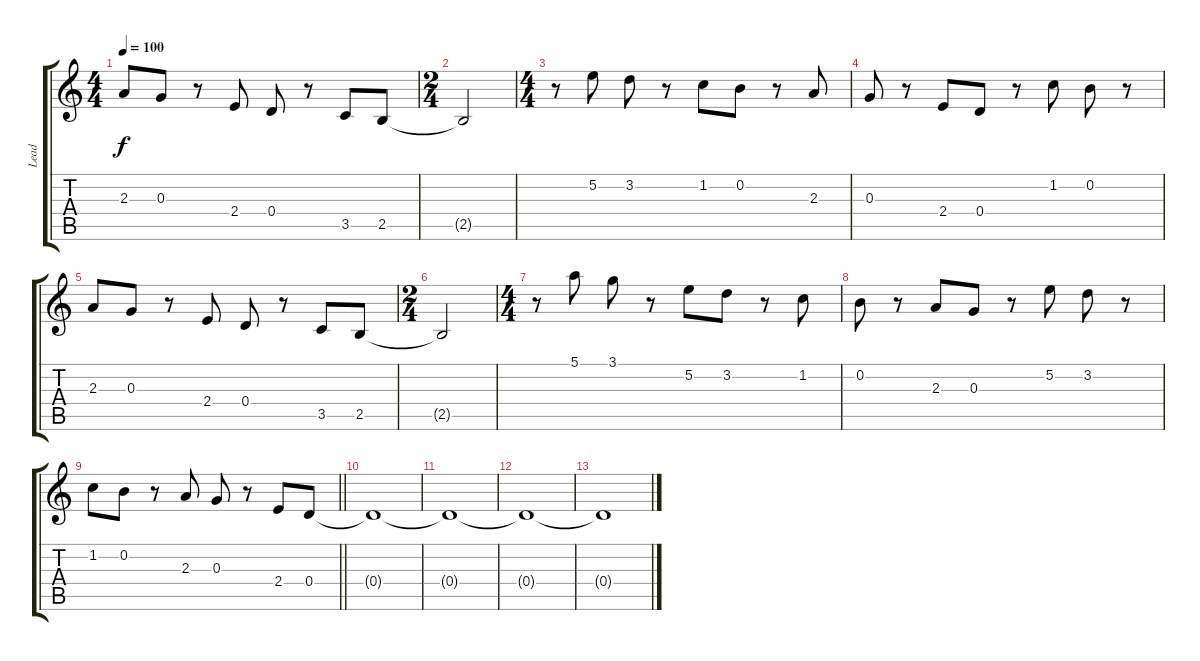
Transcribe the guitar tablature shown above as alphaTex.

\track ("Lead" "Lead") {instrument distortionguitar}
\staff {score tabs}
\tuning (E4 B3 G3 D3 A2 E2) {hide}
\ts (4 4)
\tempo 100
\clef g2
\ks c
2.3.8{dy f} 0.3.8 r.8 2.4.8 0.4.8 r.8 3.5.8 2.5.8 |
\ts (2 4)
2.5{t}.2 |
\ts (4 4)
r.8 5.2.8 3.2.8 r.8 1.2.8 0.2.8 r.8 2.3.8 |
0.3.8 r.8 2.4.8 0.4.8 r.8 1.2.8 0.2.8 r.8 |
2.3.8 0.3.8 r.8 2.4.8 0.4.8 r.8 3.5.8 2.5.8 |
\ts (2 4)
2.5{t}.2 |
\ts (4 4)
r.8 5.1.8 3.1.8 r.8 5.2.8 3.2.8 r.8 1.2.8 |
0.2.8 r.8 2.3.8 0.3.8 r.8 5.2.8 3.2.8 r.8 |
\barLineRight lightlight
1.2.8 0.2.8 r.8 2.3.8 0.3.8 r.8 2.4.8 0.4.8 |
0.4{t}.1 |
0.4{t}.1 |
0.4{t}.1 |
0.4{t}.1
